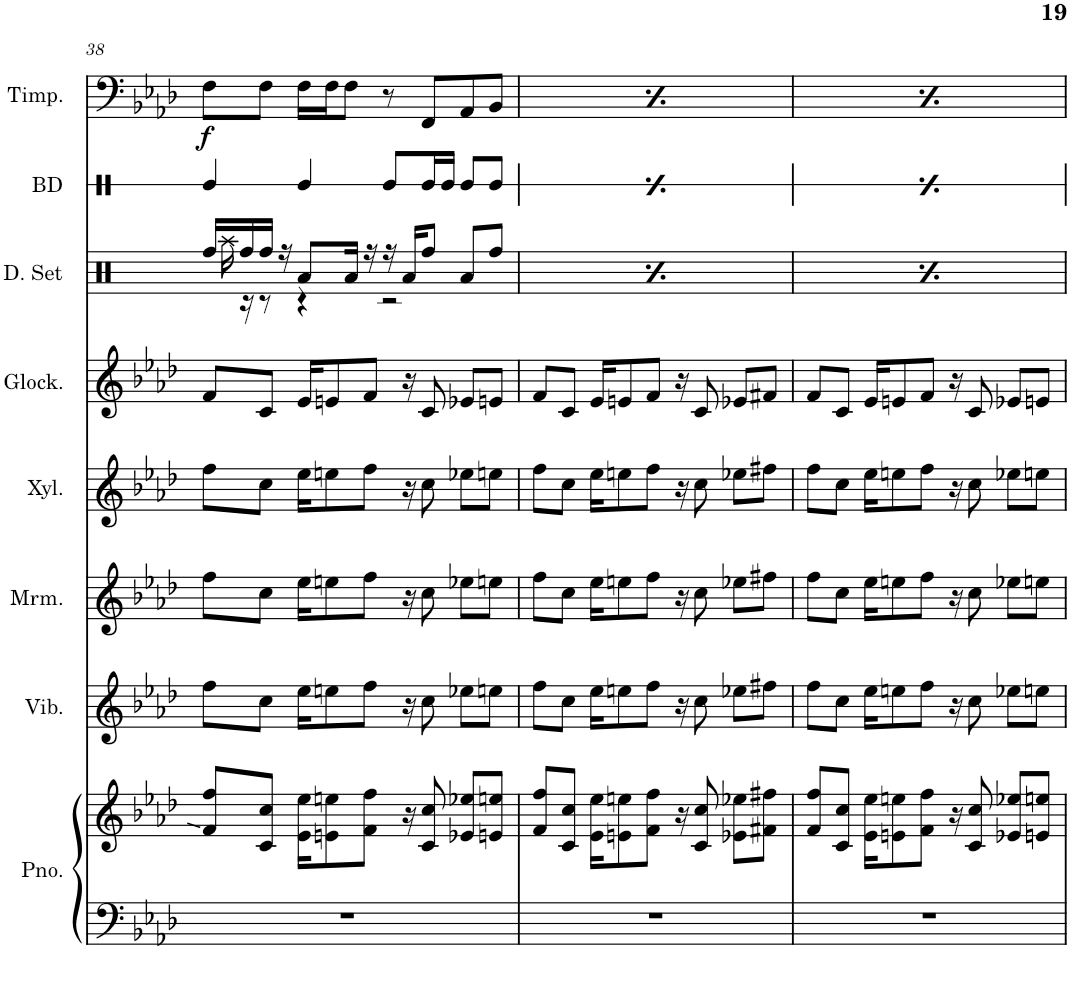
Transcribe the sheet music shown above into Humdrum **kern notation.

**kern	**kern	**kern	**kern	**kern	**kern	**kern	**kern	**kern	**dynam
*part8	*part8	*part7	*part6	*part5	*part4	*part3	*part2	*part1	*part1
*staff9	*staff8	*staff7	*staff6	*staff5	*staff4	*staff3	*staff2	*staff1	*staff1
*I"Piano	*	*I"Vibraphone	*I"Marimba	*I"Xylophone	*I"Glockenspiel	*I"Drumset	*I"Bass Drum	*I"Timpani	*
*I'Pno.	*	*I'Vib.	*I'Mrm.	*I'Xyl.	*I'Glock.	*I'D. Set	*I'BD	*I'Timp.	*
!!LO:PB:g=z
*clefF4	*clefG2	*clefG2	*clefG2	*clefG2	*clefG2	*clefX	*clefX	*clefF4	*
*	*	*	*	*Trd-7c-12	*Trd-14c-24	*	*	*	*
*k[b-e-a-d-]	*k[b-e-a-d-]	*k[b-e-a-d-]	*k[b-e-a-d-]	*k[b-e-a-d-]	*k[b-e-a-d-]	*k[]	*k[]	*k[b-e-a-d-]	*
*M4/4	*M4/4	*M4/4	*M4/4	*M4/4	*M4/4	*M4/4	*M4/4	*M4/4	*
=38	=38	=38	=38	=38	=38	=38	=38	=38	=38
*	*	*	*	*	*	*^	*	*	*
!	!	!	!	!	!	!	!	!	!	!LO:DY:b
1r	8f/ 8ff/L	8ff\L	8ff\L	8ff\L	8f/L	16Rff/LL	16Raa\	4Re/	8F\L	f
.	.	.	.	.	.	16Rff/	16r	.	.	.
.	8c/ 8cc/J	8cc\J	8cc\J	8cc\J	8c/J	16Rff/JJ	8r	.	8F\J	.
.	.	.	.	.	.	16r	.	.	.	.
.	16e-\ 16ee-\KL	16ee-\KL	16ee-\KL	16ee-\KL	16e-/KL	8Ra/L	4r	4Re/	16F\LL	.
.	8en\ 8een\	8een\	8een\	8een\	8en/	.	.	.	16F\J	.
.	.	.	.	.	.	16Ra/Jk	.	.	8F\J	.
.	8f\ 8ff\J	8ff\J	8ff\J	8ff\J	8f/J	16r	.	.	.	.
.	.	.	.	.	.	16r	2r	8Re/L	8r	.
.	16r	16r	16r	16r	16r	16Ra/KL	.	.	.	.
.	8c/ 8cc/	8cc\	8cc\	8cc\	8c/	8Rff/J	.	16Re/L	8FF/L	.
.	.	.	.	.	.	.	.	16Re/JJ	.	.
.	8e-X/ 8ee-X/L	8ee-X\L	8ee-X\L	8ee-X\L	8e-X/L	8Ra/L	.	8Re/L	8AA-/	.
.	8en/ 8een/J	8een\J	8een\J	8een\J	8en/J	8Rff/J	.	8Re/J	8BB-/J	.
=39	=39	=39	=39	=39	=39	=39	=39	=39	=39	=39
!	!	!	!	!	!	!	!	!	!	!LO:DY:b
1r	8f/ 8ff/L	8ff\L	8ff\L	8ff\L	8f/L	16Rff/LL	16Raa\	4Re/	8F\L	f
.	.	.	.	.	.	16Rff/	16r	.	.	.
.	8c/ 8cc/J	8cc\J	8cc\J	8cc\J	8c/J	16Rff/JJ	8r	.	8F\J	.
.	.	.	.	.	.	16r	.	.	.	.
.	16e-\ 16ee-\KL	16ee-\KL	16ee-\KL	16ee-\KL	16e-/KL	8Ra/L	4r	4Re/	16F\LL	.
.	8en\ 8een\	8een\	8een\	8een\	8en/	.	.	.	16F\J	.
.	.	.	.	.	.	16Ra/Jk	.	.	8F\J	.
.	8f\ 8ff\J	8ff\J	8ff\J	8ff\J	8f/J	16r	.	.	.	.
.	.	.	.	.	.	16r	2r	8Re/L	8r	.
.	16r	16r	16r	16r	16r	16Ra/KL	.	.	.	.
.	8c/ 8cc/	8cc\	8cc\	8cc\	8c/	8Rff/J	.	16Re/L	8FF/L	.
.	.	.	.	.	.	.	.	16Re/JJ	.	.
.	8e-X\ 8ee-X\L	8ee-X\L	8ee-X\L	8ee-X\L	8e-X/L	8Ra/L	.	8Re/L	8AA-/	.
.	8f#X\ 8ff#X\J	8ff#X\J	8ff#X\J	8ff#X\J	8f#X/J	8Rff/J	.	8Re/J	8BB-/J	.
=40	=40	=40	=40	=40	=40	=40	=40	=40	=40	=40
!	!	!	!	!	!	!	!	!	!	!LO:DY:b
1r	8f/ 8ff/L	8ff\L	8ff\L	8ff\L	8f/L	16Rff/LL	16Raa\	4Re/	8F\L	f
.	.	.	.	.	.	16Rff/	16r	.	.	.
.	8c/ 8cc/J	8cc\J	8cc\J	8cc\J	8c/J	16Rff/JJ	8r	.	8F\J	.
.	.	.	.	.	.	16r	.	.	.	.
.	16e-\ 16ee-\KL	16ee-\KL	16ee-\KL	16ee-\KL	16e-/KL	8Ra/L	4r	4Re/	16F\LL	.
.	8en\ 8een\	8een\	8een\	8een\	8en/	.	.	.	16F\J	.
.	.	.	.	.	.	16Ra/Jk	.	.	8F\J	.
.	8f\ 8ff\J	8ff\J	8ff\J	8ff\J	8f/J	16r	.	.	.	.
.	.	.	.	.	.	16r	2r	8Re/L	8r	.
.	16r	16r	16r	16r	16r	16Ra/KL	.	.	.	.
.	8c/ 8cc/	8cc\	8cc\	8cc\	8c/	8Rff/J	.	16Re/L	8FF/L	.
.	.	.	.	.	.	.	.	16Re/JJ	.	.
.	8e-X/ 8ee-X/L	8ee-X\L	8ee-X\L	8ee-X\L	8e-X/L	8Ra/L	.	8Re/L	8AA-/	.
.	8en/ 8een/J	8een\J	8een\J	8een\J	8en/J	8Rff/J	.	8Re/J	8BB-/J	.
*	*	*	*	*	*	*v	*v	*	*	*
=	=	=	=	=	=	=	=	=	=
*-	*-	*-	*-	*-	*-	*-	*-	*-	*-
